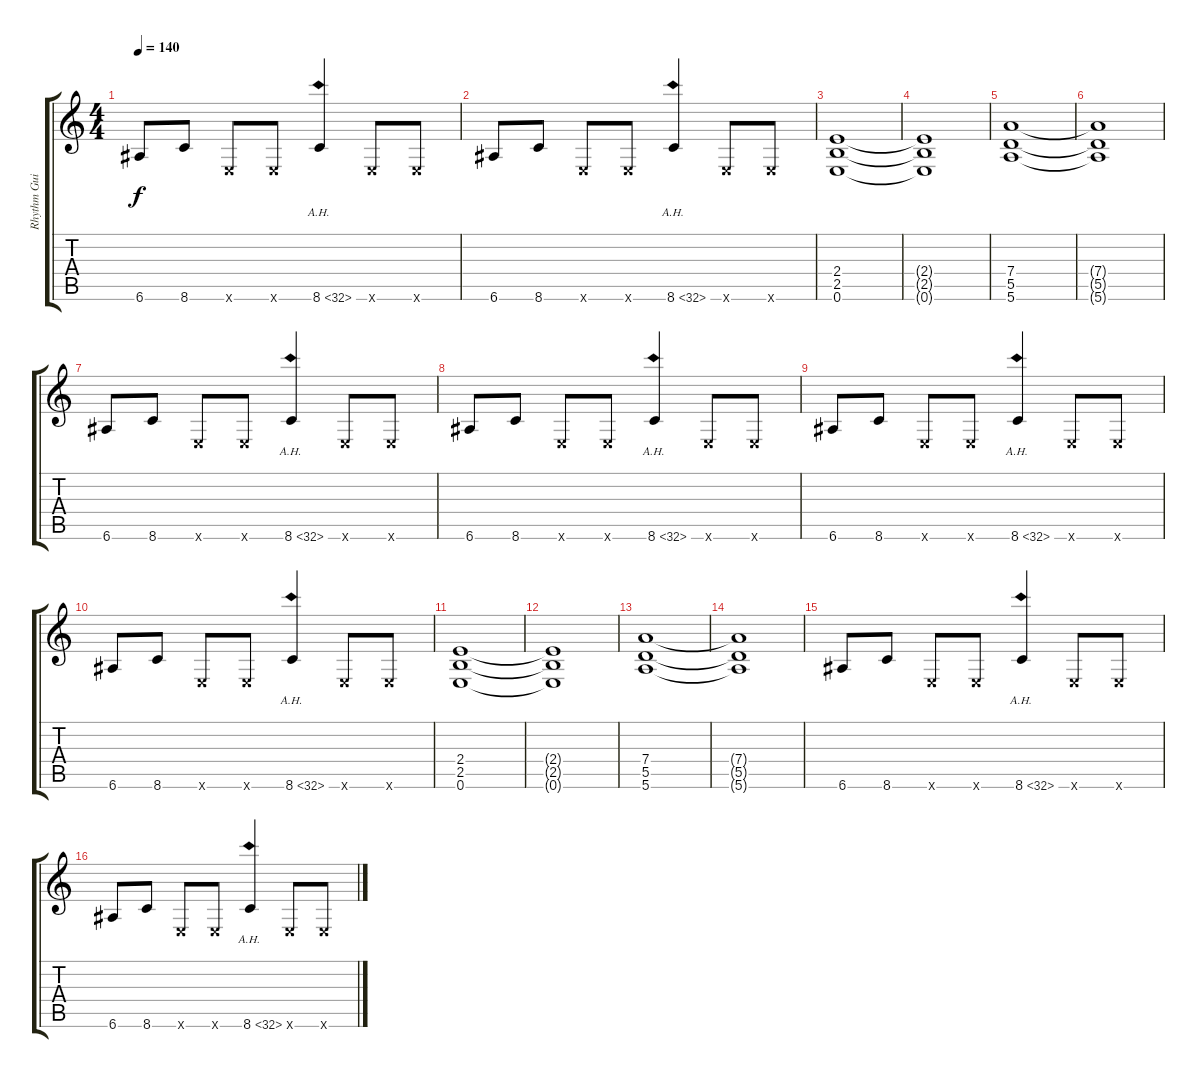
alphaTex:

\track ("Rhythm Guitar" "Rhythm Gui") {instrument distortionguitar}
\staff {score tabs}
\tuning (E4 B3 G3 D3 A2 E2) {hide}
\ts (4 4)
\tempo 140
\clef g2
\ks c
6.6.8{dy f} 8.6.8 0.6{x}.8 0.6{x}.8 8.6{ah 24}.4 0.6{x}.8 0.6{x}.8 |
6.6.8 8.6.8 0.6{x}.8 0.6{x}.8 8.6{ah 24}.4 0.6{x}.8 0.6{x}.8 |
(2.4 2.5 0.6).1 |
(2.4{t} 2.5{t} 0.6{t}).1 |
(7.4 5.5 5.6).1 |
(7.4{t} 5.5{t} 5.6{t}).1 |
6.6.8 8.6.8 0.6{x}.8 0.6{x}.8 8.6{ah 24}.4 0.6{x}.8 0.6{x}.8 |
6.6.8 8.6.8 0.6{x}.8 0.6{x}.8 8.6{ah 24}.4 0.6{x}.8 0.6{x}.8 |
6.6.8 8.6.8 0.6{x}.8 0.6{x}.8 8.6{ah 24}.4 0.6{x}.8 0.6{x}.8 |
6.6.8 8.6.8 0.6{x}.8 0.6{x}.8 8.6{ah 24}.4 0.6{x}.8 0.6{x}.8 |
(2.4 2.5 0.6).1 |
(2.4{t} 2.5{t} 0.6{t}).1 |
(7.4 5.5 5.6).1 |
(7.4{t} 5.5{t} 5.6{t}).1 |
6.6.8 8.6.8 0.6{x}.8 0.6{x}.8 8.6{ah 24}.4 0.6{x}.8 0.6{x}.8 |
6.6.8 8.6.8 0.6{x}.8 0.6{x}.8 8.6{ah 24}.4 0.6{x}.8 0.6{x}.8
